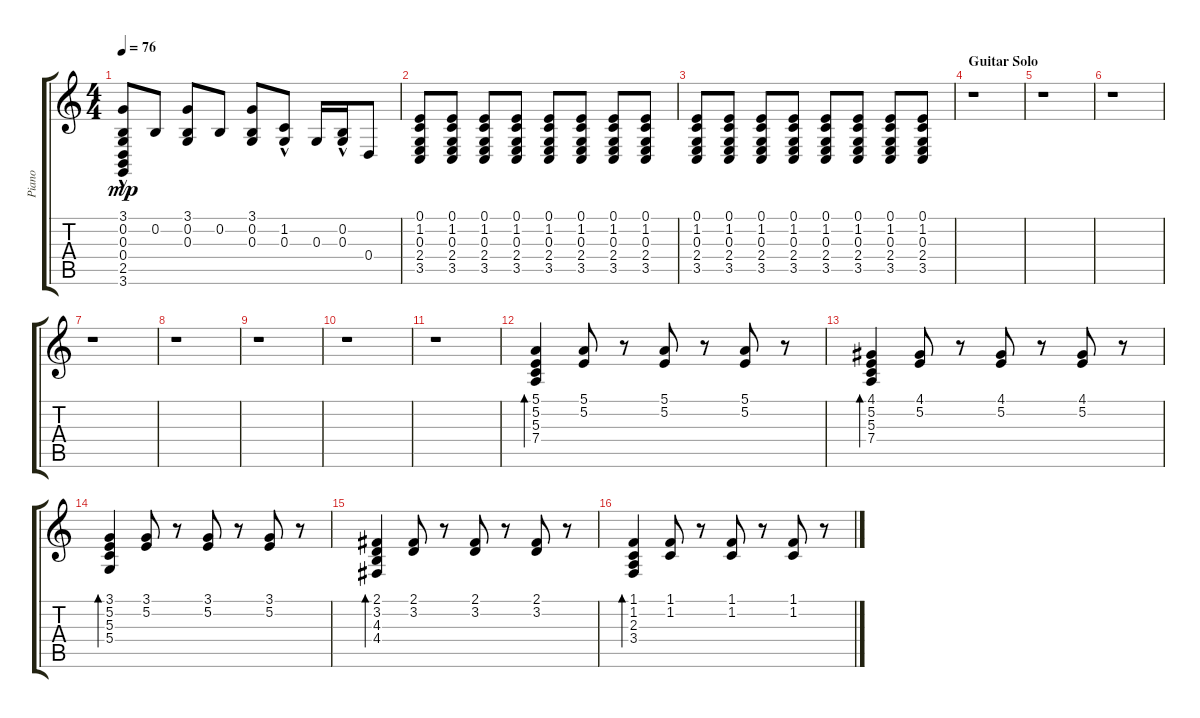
\track ("Piano" "Piano") {instrument acousticgrandpiano}
\staff {score tabs}
\tuning (E4 B3 G3 D3 A2 E2) {hide}
\ts (4 4)
\tempo 76
\clef g2
\ks c
(3.1 0.2 0.3 0.4{hac} 2.5 3.6).8{dy mp} 0.2.8 (3.1 0.2 0.3).8 0.2.8 (3.1 0.2 0.3).8 (1.2{hac} 0.3).8 0.3.16 (0.2{hac} 0.3{hac}).16 0.4.8 |
(0.1 1.2 0.3 2.4 3.5).8 (0.1 1.2 0.3 2.4 3.5).8 (0.1 1.2 0.3 2.4 3.5).8 (0.1 1.2 0.3 2.4 3.5).8 (0.1 1.2 0.3 2.4 3.5).8 (0.1 1.2 0.3 2.4 3.5).8 (0.1 1.2 0.3 2.4 3.5).8 (0.1 1.2 0.3 2.4 3.5).8 |
(0.1 1.2 0.3 2.4 3.5).8 (0.1 1.2 0.3 2.4 3.5).8 (0.1 1.2 0.3 2.4 3.5).8 (0.1 1.2 0.3 2.4 3.5).8 (0.1 1.2 0.3 2.4 3.5).8 (0.1 1.2 0.3 2.4 3.5).8 (0.1 1.2 0.3 2.4 3.5).8 (0.1 1.2 0.3 2.4 3.5).8 |
\section ("" "Guitar Solo")
r.1 |
r.1 |
r.1 |
r.1 |
r.1 |
r.1 |
r.1 |
r.1 |
(5.1 5.2 5.3 7.4).4{bd 60} (5.1 5.2).8 r.8 (5.1 5.2).8 r.8 (5.1 5.2).8 r.8 |
(4.1 5.2 5.3 7.4).4{bd 60} (4.1 5.2).8 r.8 (4.1 5.2).8 r.8 (4.1 5.2).8 r.8 |
(3.1 5.2 5.3 5.4).4{bd 60} (3.1 5.2).8 r.8 (3.1 5.2).8 r.8 (3.1 5.2).8 r.8 |
(2.1 3.2 4.3 4.4).4{bd 60} (2.1 3.2).8 r.8 (2.1 3.2).8 r.8 (2.1 3.2).8 r.8 |
(1.1 1.2 2.3 3.4).4{bd 60} (1.1 1.2).8 r.8 (1.1 1.2).8 r.8 (1.1 1.2).8 r.8
